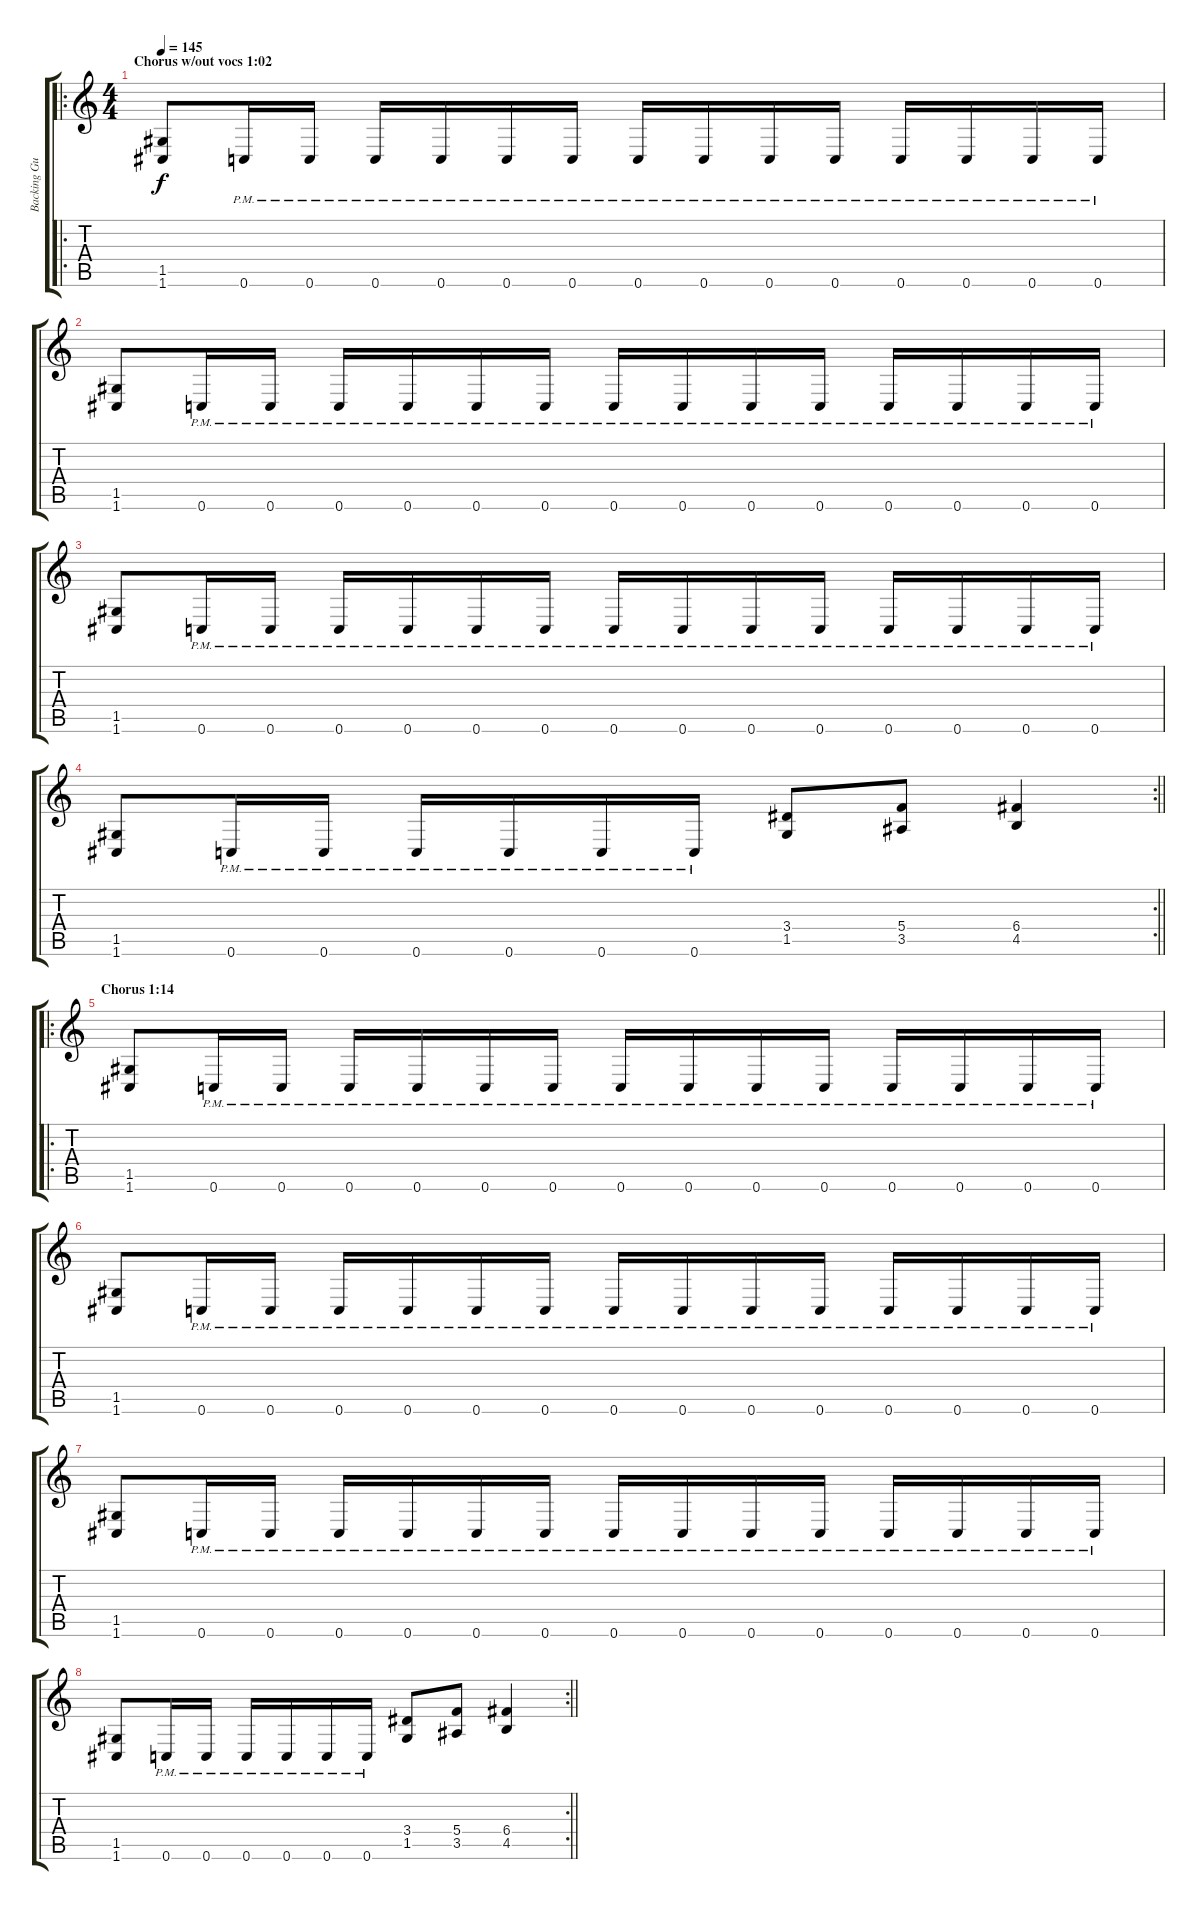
\track ("Backing Guitar" "Backing Gu") {instrument distortionguitar}
\staff {score tabs}
\tuning (D4 A3 F3 C3 G2 C2) {hide}
\ro
\ts (4 4)
\section ("" "Chorus w/out vocs 1:02")
\tempo 145
\clef g2
\ks c
(1.5 1.6).8{dy f} 0.6{pm}.16 0.6{pm}.16 0.6{pm}.16 0.6{pm}.16 0.6{pm}.16 0.6{pm}.16 0.6{pm}.16 0.6{pm}.16 0.6{pm}.16 0.6{pm}.16 0.6{pm}.16 0.6{pm}.16 0.6{pm}.16 0.6{pm}.16 |
(1.5 1.6).8 0.6{pm}.16 0.6{pm}.16 0.6{pm}.16 0.6{pm}.16 0.6{pm}.16 0.6{pm}.16 0.6{pm}.16 0.6{pm}.16 0.6{pm}.16 0.6{pm}.16 0.6{pm}.16 0.6{pm}.16 0.6{pm}.16 0.6{pm}.16 |
(1.5 1.6).8 0.6{pm}.16 0.6{pm}.16 0.6{pm}.16 0.6{pm}.16 0.6{pm}.16 0.6{pm}.16 0.6{pm}.16 0.6{pm}.16 0.6{pm}.16 0.6{pm}.16 0.6{pm}.16 0.6{pm}.16 0.6{pm}.16 0.6{pm}.16 |
\rc 2
\barLineRight lightlight
(1.5 1.6).8 0.6{pm}.16 0.6{pm}.16 0.6{pm}.16 0.6{pm}.16 0.6{pm}.16 0.6{pm}.16 (3.4 1.5).8 (5.4 3.5).8 (6.4 4.5).4 |
\ro
\section ("" "Chorus 1:14")
(1.5 1.6).8 0.6{pm}.16 0.6{pm}.16 0.6{pm}.16 0.6{pm}.16 0.6{pm}.16 0.6{pm}.16 0.6{pm}.16 0.6{pm}.16 0.6{pm}.16 0.6{pm}.16 0.6{pm}.16 0.6{pm}.16 0.6{pm}.16 0.6{pm}.16 |
(1.5 1.6).8 0.6{pm}.16 0.6{pm}.16 0.6{pm}.16 0.6{pm}.16 0.6{pm}.16 0.6{pm}.16 0.6{pm}.16 0.6{pm}.16 0.6{pm}.16 0.6{pm}.16 0.6{pm}.16 0.6{pm}.16 0.6{pm}.16 0.6{pm}.16 |
(1.5 1.6).8 0.6{pm}.16 0.6{pm}.16 0.6{pm}.16 0.6{pm}.16 0.6{pm}.16 0.6{pm}.16 0.6{pm}.16 0.6{pm}.16 0.6{pm}.16 0.6{pm}.16 0.6{pm}.16 0.6{pm}.16 0.6{pm}.16 0.6{pm}.16 |
\rc 2
\barLineRight lightlight
(1.5 1.6).8 0.6{pm}.16 0.6{pm}.16 0.6{pm}.16 0.6{pm}.16 0.6{pm}.16 0.6{pm}.16 (3.4 1.5).8 (5.4 3.5).8 (6.4 4.5).4
